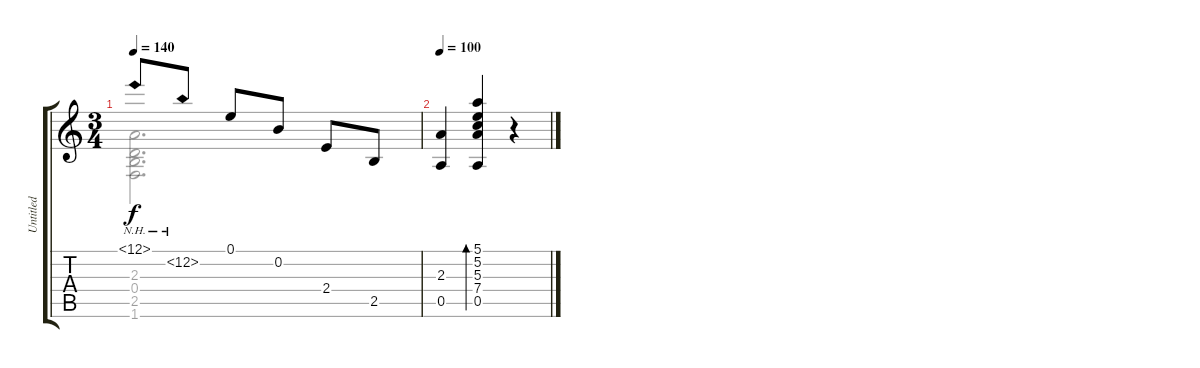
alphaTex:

\track ("Untitled" "Untitled") {instrument acousticguitarnylon}
\staff {score tabs}
\tuning (E4 B3 G3 D3 A2 E2) {hide}
\voice
\ts (3 4)
\tempo 140
\clef g2
\ks c
12.1{nh}.8{dy f} 12.2{nh}.8 0.1.8 0.2.8 2.4.8 2.5.8 |
\tempo 100
(2.3 0.5).4 (5.1 5.2 5.3 7.4 0.5).4{bd 30} r.4
\voice
\clef g2
\ottava regular
\simile none
\ks c
(2.3{t} 0.4{t} 2.5{t} 1.6{t}).2{d dy f} |
